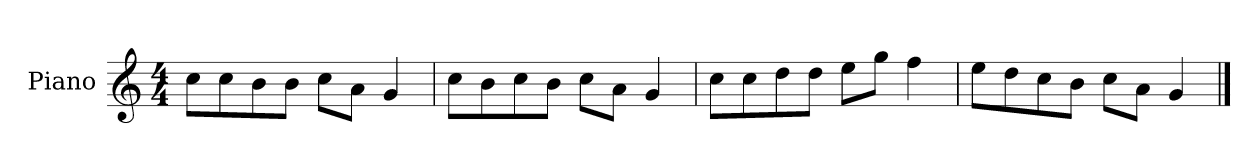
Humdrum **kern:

**kern
*part1
*staff1
*I"Piano
*I'P-no
*clefG2
*k[]
*M4/4
*MM90
=1
8cc\L
8cc\
8b\
8b\J
8cc\L
8a\J
4g/
=2
8cc\L
8b\
8cc\
8b\J
8cc\L
8a\J
4g/
=3
8cc\L
8cc\
8dd\
8dd\J
8ee\L
8gg\J
4ff\
=4
8ee\L
8dd\
8cc\
8b\J
8cc\L
8a\J
4g/
==
*-
